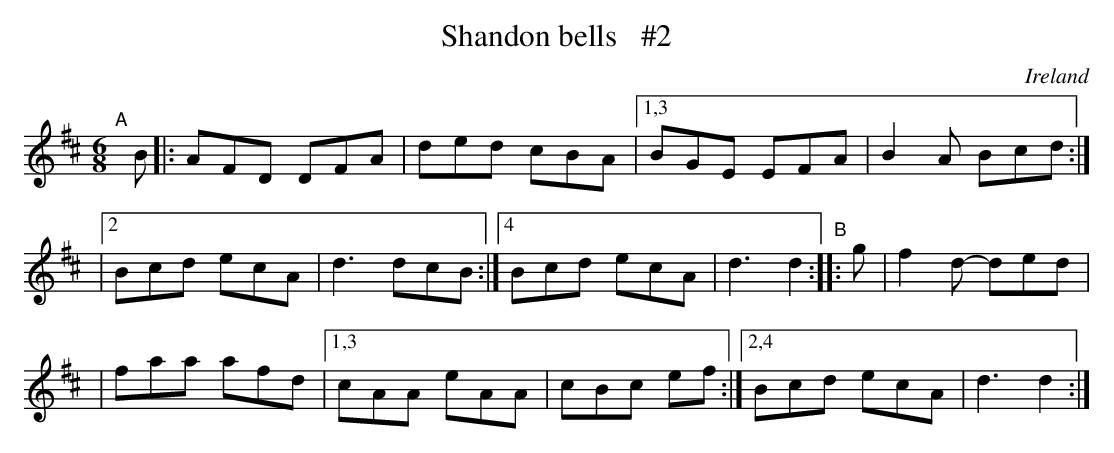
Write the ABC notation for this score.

X:1
T: Shandon bells   #2
O: Ireland
M: 6/8
L: 1/8
K: D
"^A"[|] B |: AFD DFA | ded cBA |[1,3 BGE EFA | B2A Bcd :|
|[2 Bcd ecA | d3 dcB :|[4 Bcd ecA | d3 d2 "^B":: g | f2d- ded |
| faa afd |[1,3 cAA eAA | cBc ef :|[2,4 Bcd ecA | d3 d2 :|
